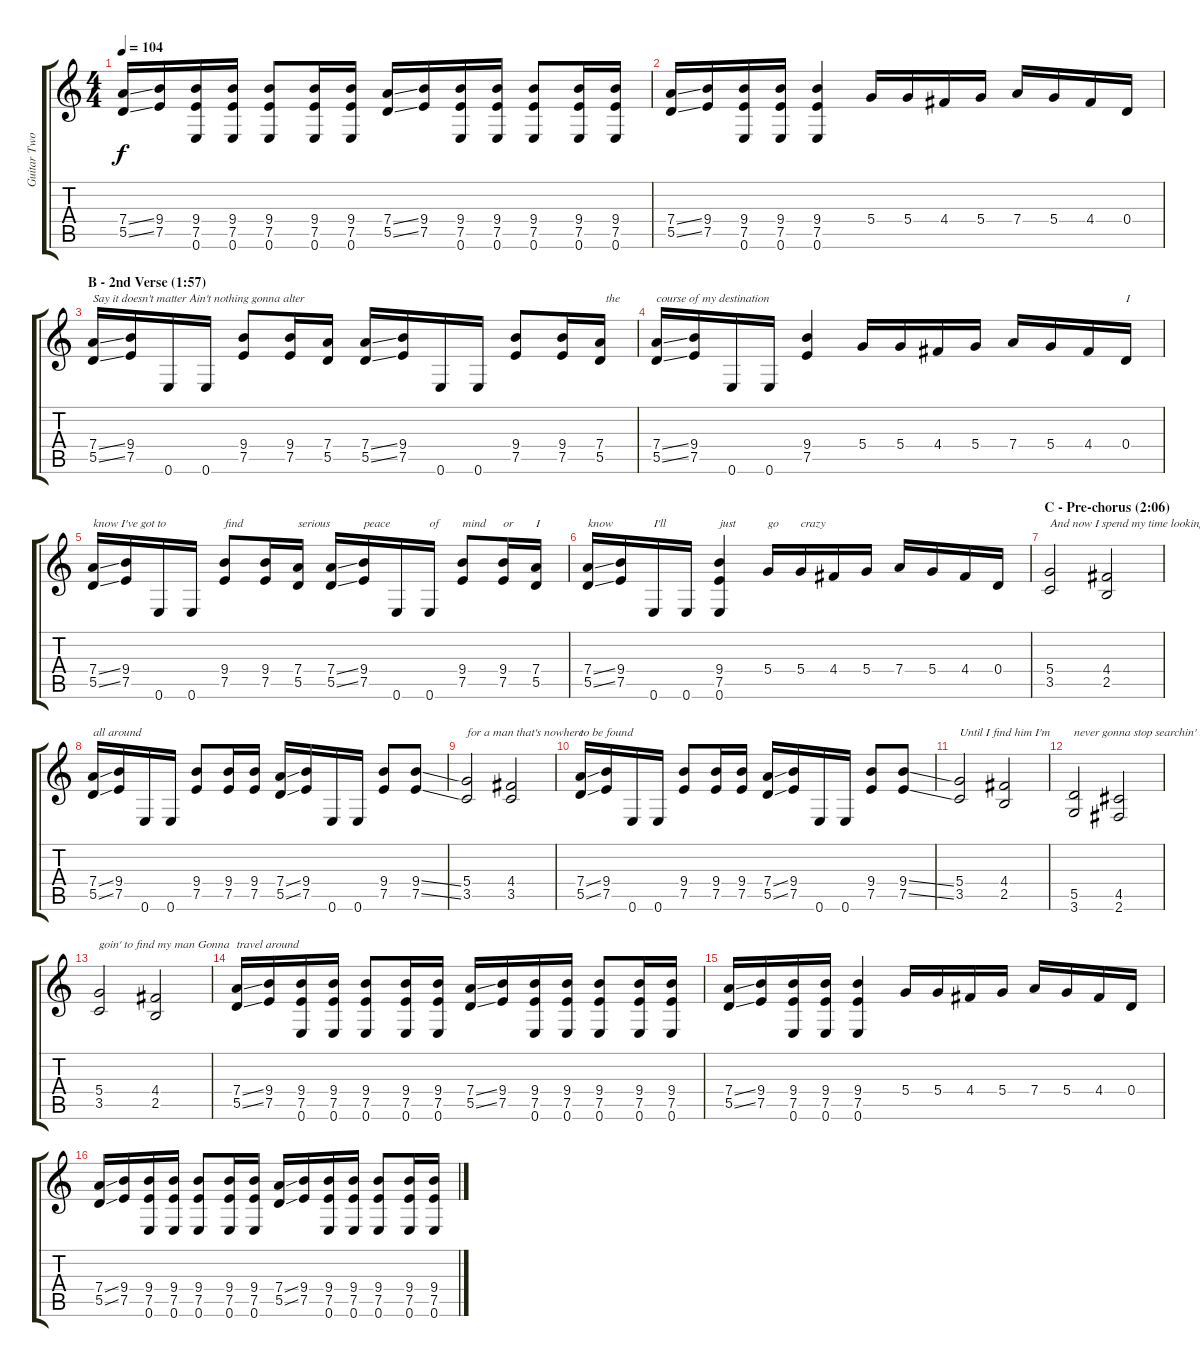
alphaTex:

\track ("Guitar Two" "Guitar Two") {instrument distortionguitar}
\staff {score tabs}
\tuning (E4 B3 G3 D3 A2 E2) {hide}
\ts (4 4)
\tempo 104
\clef g2
\ks c
(7.4{ss} 5.5{ss}).16{dy f} (9.4 7.5).16 (9.4 7.5 0.6).16 (9.4 7.5 0.6).16 (9.4 7.5 0.6).8 (9.4 7.5 0.6).16 (9.4 7.5 0.6).16 (7.4{ss} 5.5{ss}).16 (9.4 7.5).16 (9.4 7.5 0.6).16 (9.4 7.5 0.6).16 (9.4 7.5 0.6).8 (9.4 7.5 0.6).16 (9.4 7.5 0.6).16 |
(7.4{ss} 5.5{ss}).16 (9.4 7.5).16 (9.4 7.5 0.6).16 (9.4 7.5 0.6).16 (9.4 7.5 0.6).4 5.4.16 5.4.16 4.4.16 5.4.16 7.4.16 5.4.16 4.4.16 0.4.16 |
\section ("" "B - 2nd Verse (1:57)")
(7.4{ss} 5.5{ss}).16{txt "Say it doesn't matter Ain't nothing gonna alter"} (9.4 7.5).16 0.6.16 0.6.16 (9.4 7.5).8 (9.4 7.5).16 (7.4 5.5).16 (7.4{ss} 5.5{ss}).16 (9.4 7.5).16 0.6.16 0.6.16 (9.4 7.5).8 (9.4 7.5).16 (7.4 5.5).16{txt "  the"} |
(7.4{ss} 5.5{ss}).16{txt "course of my destination"} (9.4 7.5).16 0.6.16 0.6.16 (9.4 7.5).4 5.4.16 5.4.16 4.4.16 5.4.16 7.4.16 5.4.16 4.4.16 0.4.16{txt "I"} |
(7.4{ss} 5.5{ss}).16{txt "know I've got to"} (9.4 7.5).16 0.6.16 0.6.16 (9.4 7.5).8{txt "find"} (9.4 7.5).16 (7.4 5.5).16{txt "serious"} (7.4{ss} 5.5{ss}).16 (9.4 7.5).16{txt "peace"} 0.6.16 0.6.16{txt "of"} (9.4 7.5).8{txt "mind"} (9.4 7.5).16{txt "or"} (7.4 5.5).16{txt "I"} |
(7.4{ss} 5.5{ss}).16{txt "know"} (9.4 7.5).16 0.6.16{txt "I'll"} 0.6.16 (9.4 7.5 0.6).4{txt "just"} 5.4.16{txt "go"} 5.4.16{txt "crazy"} 4.4.16 5.4.16 7.4.16 5.4.16 4.4.16 0.4.16 |
\section ("" "C - Pre-chorus (2:06)")
(5.4 3.5).2{txt "And now I spend my time looking"} (4.4 2.5).2 |
(7.4{ss} 5.5{ss}).16{txt "all around"} (9.4 7.5).16 0.6.16 0.6.16 (9.4 7.5).8 (9.4 7.5).16 (9.4 7.5).16 (7.4{ss} 5.5{ss}).16 (9.4 7.5).16 0.6.16 0.6.16 (9.4 7.5).8 (9.4{ss} 7.5{ss}).8 |
(5.4 3.5).2{txt "for a man that's nowhere"} (4.4 3.5).2 |
(7.4{ss} 5.5{ss}).16{txt "to be found"} (9.4 7.5).16 0.6.16 0.6.16 (9.4 7.5).8 (9.4 7.5).16 (9.4 7.5).16 (7.4{ss} 5.5{ss}).16 (9.4 7.5).16 0.6.16 0.6.16 (9.4 7.5).8 (9.4{ss} 7.5{ss}).8 |
(5.4 3.5).2{txt "Until I find him I'm"} (4.4 2.5).2 |
(5.5 3.6).2{txt "never gonna stop searchin' I'm"} (4.5 2.6).2{txt " "} |
(5.4 3.5).2{txt "goin' to find my man Gonna"} (4.4 2.5).2 |
(7.4{ss} 5.5{ss}).16{txt "travel around"} (9.4 7.5).16 (9.4 7.5 0.6).16 (9.4 7.5 0.6).16 (9.4 7.5 0.6).8 (9.4 7.5 0.6).16 (9.4 7.5 0.6).16 (7.4{ss} 5.5{ss}).16 (9.4 7.5).16 (9.4 7.5 0.6).16 (9.4 7.5 0.6).16 (9.4 7.5 0.6).8 (9.4 7.5 0.6).16 (9.4 7.5 0.6).16 |
(7.4{ss} 5.5{ss}).16 (9.4 7.5).16 (9.4 7.5 0.6).16 (9.4 7.5 0.6).16 (9.4 7.5 0.6).4 5.4.16 5.4.16 4.4.16 5.4.16 7.4.16 5.4.16 4.4.16 0.4.16 |
(7.4{ss} 5.5{ss}).16 (9.4 7.5).16 (9.4 7.5 0.6).16 (9.4 7.5 0.6).16 (9.4 7.5 0.6).8 (9.4 7.5 0.6).16 (9.4 7.5 0.6).16 (7.4{ss} 5.5{ss}).16 (9.4 7.5).16 (9.4 7.5 0.6).16 (9.4 7.5 0.6).16 (9.4 7.5 0.6).8 (9.4 7.5 0.6).16 (9.4 7.5 0.6).16
